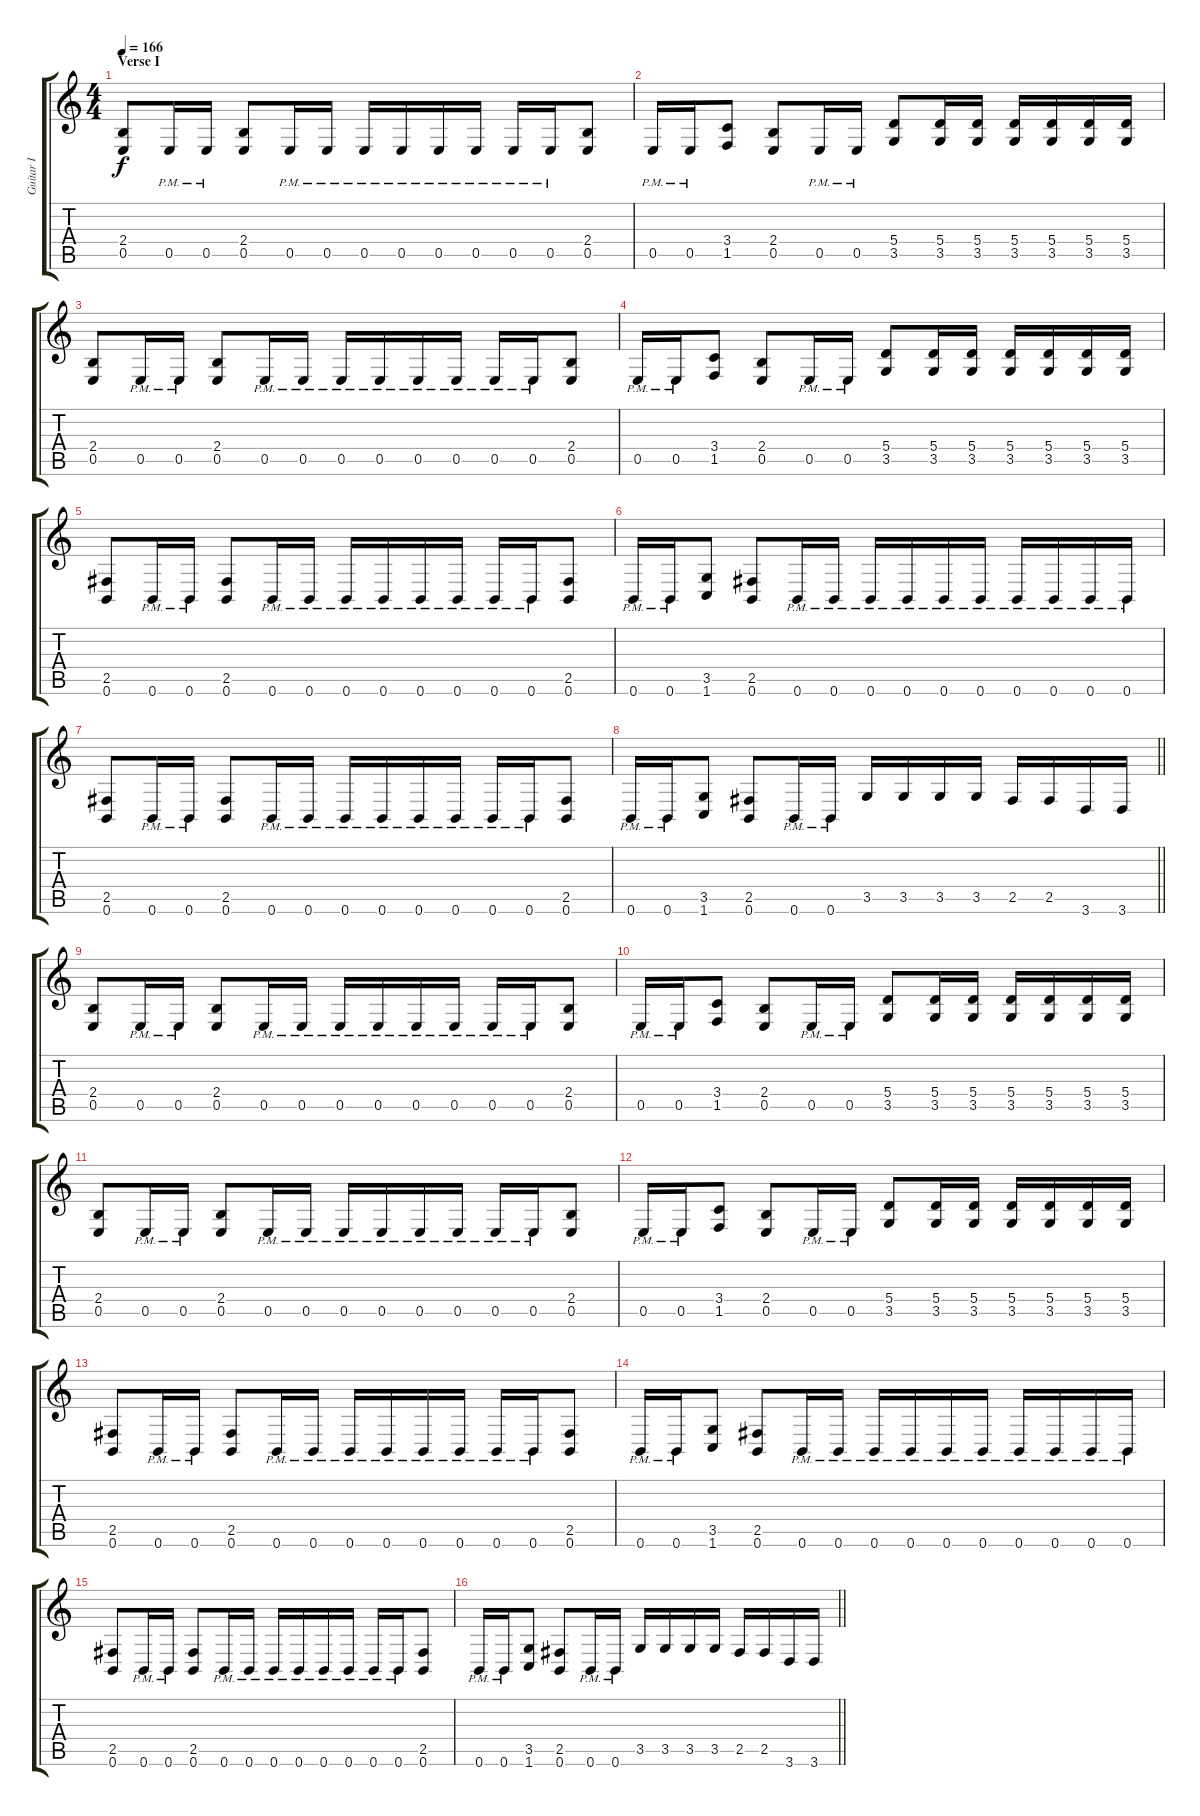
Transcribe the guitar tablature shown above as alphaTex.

\track ("Guitar I" "Guitar I") {instrument distortionguitar}
\staff {score tabs}
\tuning (B3 Gb3 D3 A2 E2 B1) {hide}
\ts (4 4)
\section ("" "Verse I")
\tempo 166
\clef g2
\ks c
(2.4 0.5).8{dy f} 0.5{pm}.16 0.5{pm}.16 (2.4 0.5).8 0.5{pm}.16 0.5{pm}.16 0.5{pm}.16 0.5{pm}.16 0.5{pm}.16 0.5{pm}.16 0.5{pm}.16 0.5{pm}.16 (2.4 0.5).8 |
0.5{pm}.16 0.5{pm}.16 (3.4 1.5).8 (2.4 0.5).8 0.5{pm}.16 0.5{pm}.16 (5.4 3.5).8 (5.4 3.5).16 (5.4 3.5).16 (5.4 3.5).16 (5.4 3.5).16 (5.4 3.5).16 (5.4 3.5).16 |
(2.4 0.5).8 0.5{pm}.16 0.5{pm}.16 (2.4 0.5).8 0.5{pm}.16 0.5{pm}.16 0.5{pm}.16 0.5{pm}.16 0.5{pm}.16 0.5{pm}.16 0.5{pm}.16 0.5{pm}.16 (2.4 0.5).8 |
0.5{pm}.16 0.5{pm}.16 (3.4 1.5).8 (2.4 0.5).8 0.5{pm}.16 0.5{pm}.16 (5.4 3.5).8 (5.4 3.5).16 (5.4 3.5).16 (5.4 3.5).16 (5.4 3.5).16 (5.4 3.5).16 (5.4 3.5).16 |
(2.5 0.6).8 0.6{pm}.16 0.6{pm}.16 (2.5 0.6).8 0.6{pm}.16 0.6{pm}.16 0.6{pm}.16 0.6{pm}.16 0.6{pm}.16 0.6{pm}.16 0.6{pm}.16 0.6{pm}.16 (2.5 0.6).8 |
0.6{pm}.16 0.6{pm}.16 (3.5 1.6).8 (2.5 0.6).8 0.6{pm}.16 0.6{pm}.16 0.6{pm}.16 0.6{pm}.16 0.6{pm}.16 0.6{pm}.16 0.6{pm}.16 0.6{pm}.16 0.6{pm}.16 0.6{pm}.16 |
(2.5 0.6).8 0.6{pm}.16 0.6{pm}.16 (2.5 0.6).8 0.6{pm}.16 0.6{pm}.16 0.6{pm}.16 0.6{pm}.16 0.6{pm}.16 0.6{pm}.16 0.6{pm}.16 0.6{pm}.16 (2.5 0.6).8 |
\barLineRight lightlight
0.6{pm}.16 0.6{pm}.16 (3.5 1.6).8 (2.5 0.6).8 0.6{pm}.16 0.6{pm}.16 3.5.16 3.5.16 3.5.16 3.5.16 2.5.16 2.5.16 3.6.16 3.6.16 |
\section ("" "")
(2.4 0.5).8 0.5{pm}.16 0.5{pm}.16 (2.4 0.5).8 0.5{pm}.16 0.5{pm}.16 0.5{pm}.16 0.5{pm}.16 0.5{pm}.16 0.5{pm}.16 0.5{pm}.16 0.5{pm}.16 (2.4 0.5).8 |
0.5{pm}.16 0.5{pm}.16 (3.4 1.5).8 (2.4 0.5).8 0.5{pm}.16 0.5{pm}.16 (5.4 3.5).8 (5.4 3.5).16 (5.4 3.5).16 (5.4 3.5).16 (5.4 3.5).16 (5.4 3.5).16 (5.4 3.5).16 |
(2.4 0.5).8 0.5{pm}.16 0.5{pm}.16 (2.4 0.5).8 0.5{pm}.16 0.5{pm}.16 0.5{pm}.16 0.5{pm}.16 0.5{pm}.16 0.5{pm}.16 0.5{pm}.16 0.5{pm}.16 (2.4 0.5).8 |
0.5{pm}.16 0.5{pm}.16 (3.4 1.5).8 (2.4 0.5).8 0.5{pm}.16 0.5{pm}.16 (5.4 3.5).8 (5.4 3.5).16 (5.4 3.5).16 (5.4 3.5).16 (5.4 3.5).16 (5.4 3.5).16 (5.4 3.5).16 |
(2.5 0.6).8 0.6{pm}.16 0.6{pm}.16 (2.5 0.6).8 0.6{pm}.16 0.6{pm}.16 0.6{pm}.16 0.6{pm}.16 0.6{pm}.16 0.6{pm}.16 0.6{pm}.16 0.6{pm}.16 (2.5 0.6).8 |
0.6{pm}.16 0.6{pm}.16 (3.5 1.6).8 (2.5 0.6).8 0.6{pm}.16 0.6{pm}.16 0.6{pm}.16 0.6{pm}.16 0.6{pm}.16 0.6{pm}.16 0.6{pm}.16 0.6{pm}.16 0.6{pm}.16 0.6{pm}.16 |
(2.5 0.6).8 0.6{pm}.16 0.6{pm}.16 (2.5 0.6).8 0.6{pm}.16 0.6{pm}.16 0.6{pm}.16 0.6{pm}.16 0.6{pm}.16 0.6{pm}.16 0.6{pm}.16 0.6{pm}.16 (2.5 0.6).8 |
\barLineRight lightlight
0.6{pm}.16 0.6{pm}.16 (3.5 1.6).8 (2.5 0.6).8 0.6{pm}.16 0.6{pm}.16 3.5.16 3.5.16 3.5.16 3.5.16 2.5.16 2.5.16 3.6.16 3.6.16
